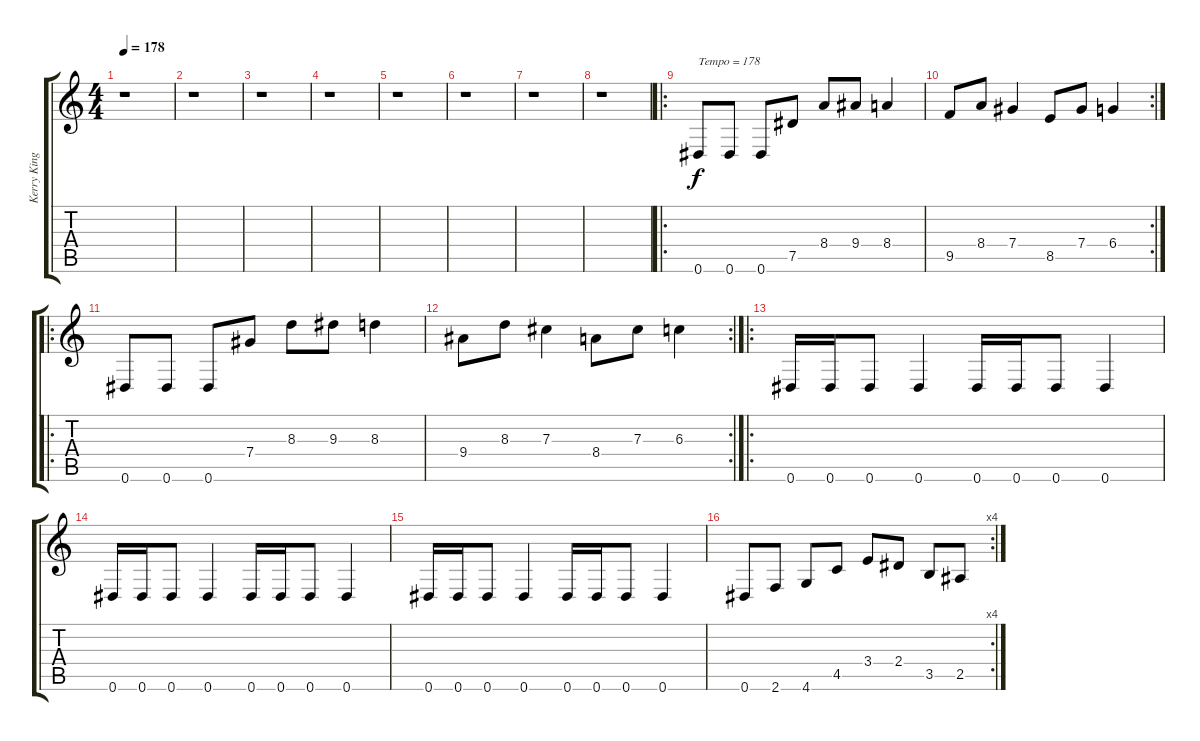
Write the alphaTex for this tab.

\track ("Kerry King - Guitar 1" "Kerry King") {instrument distortionguitar}
\staff {score tabs}
\tuning (Eb4 Bb3 Gb3 Db3 Ab2 Eb2) {hide}
\ts (4 4)
\tempo 178
\clef g2
\ks c
r.1{dy f instrument distortionguitar} |
r.1 |
r.1 |
r.1 |
r.1 |
r.1 |
r.1 |
r.1 |
\ro
0.6.8{txt "Tempo = 178"} 0.6.8 0.6.8 7.5.8 8.4.8 9.4.8 8.4.4 |
\rc 2
9.5.8 8.4.8 7.4.4 8.5.8 7.4.8 6.4.4 |
\ro
0.6.8 0.6.8 0.6.8 7.4.8 8.3.8 9.3.8 8.3.4 |
\rc 2
9.4.8 8.3.8 7.3.4 8.4.8 7.3.8 6.3.4 |
\ro
0.6.16 0.6.16 0.6.8 0.6.4 0.6.16 0.6.16 0.6.8 0.6.4 |
0.6.16 0.6.16 0.6.8 0.6.4 0.6.16 0.6.16 0.6.8 0.6.4 |
0.6.16 0.6.16 0.6.8 0.6.4 0.6.16 0.6.16 0.6.8 0.6.4 |
\rc 4
0.6.8 2.6.8 4.6.8 4.5.8 3.4.8 2.4.8 3.5.8 2.5.8
